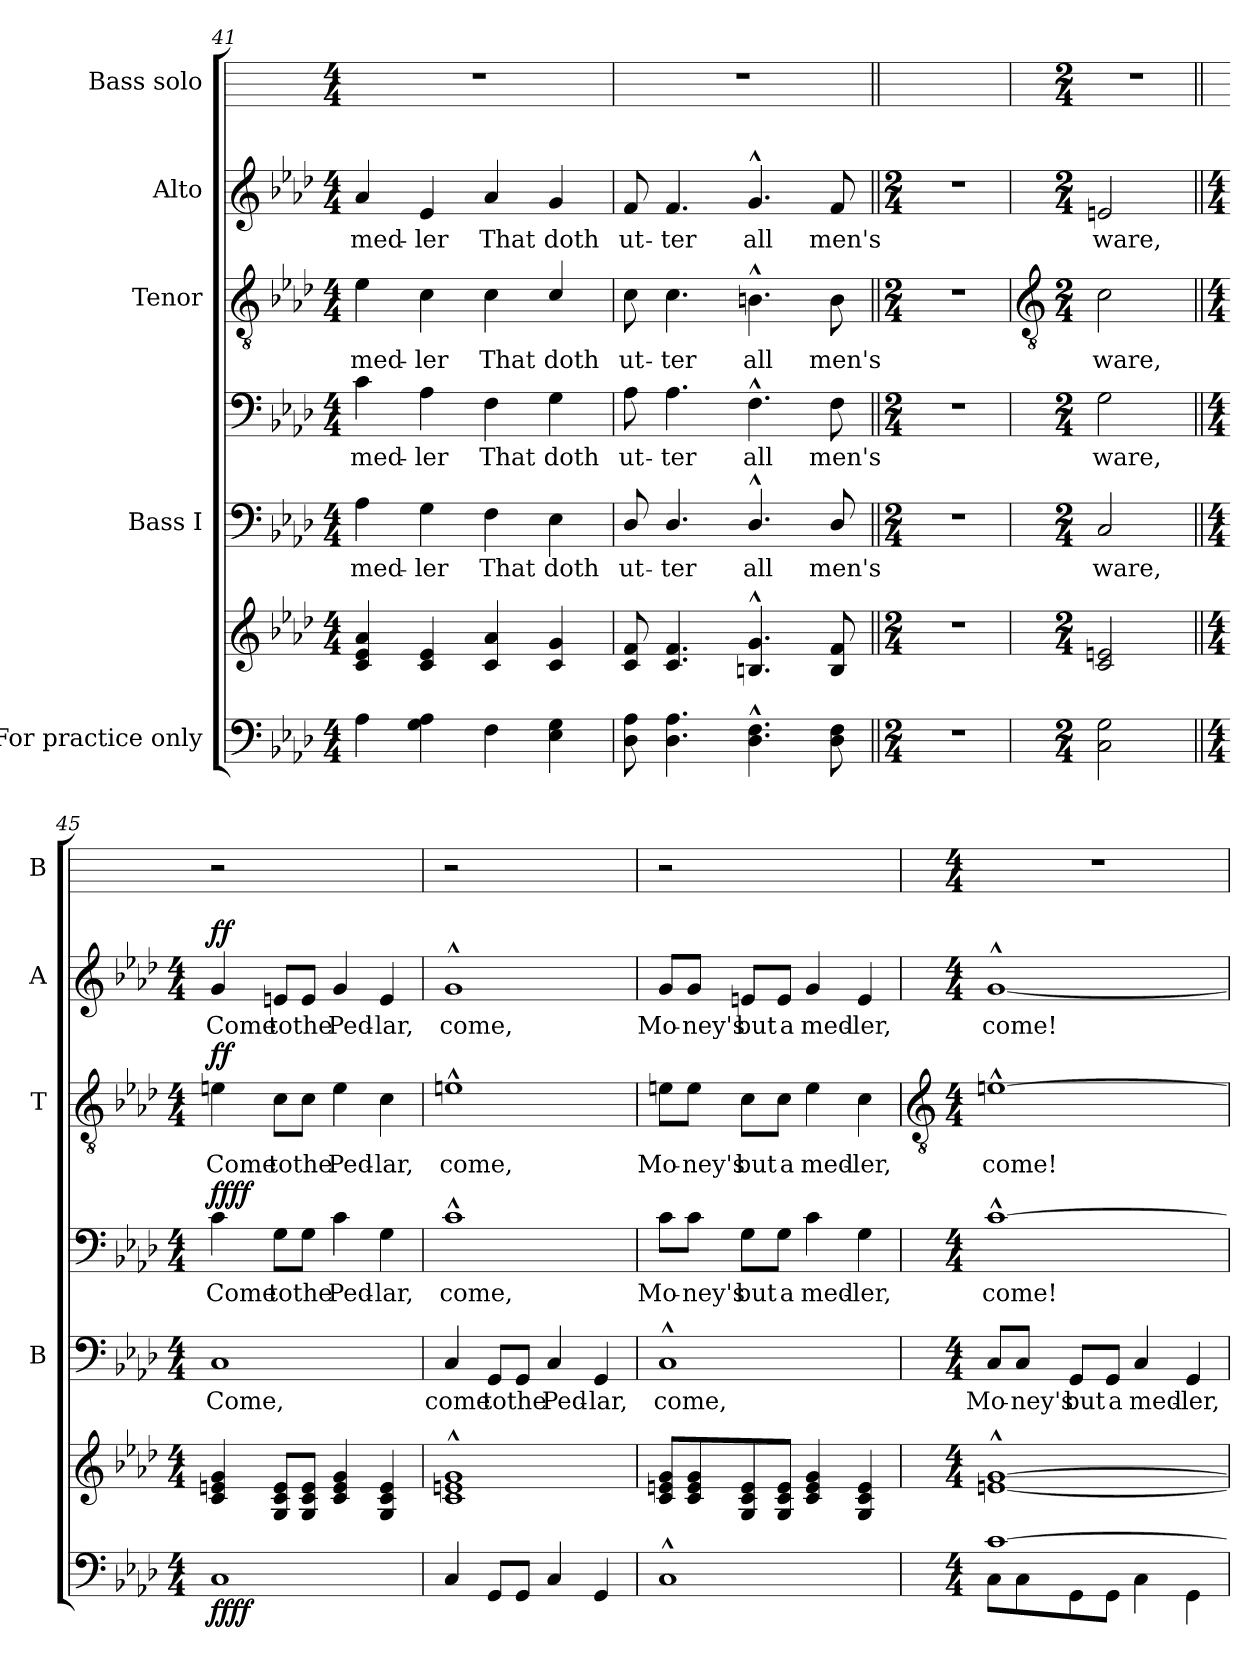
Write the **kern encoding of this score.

**kern	**kern	**dynam	**kern	**text	**kern	**text	**dynam	**kern	**text	**dynam	**kern	**text	**dynam	**kern
*part5	*part5	*part5	*part4	*part4	*part4	*part4	*part4	*part3	*part3	*part3	*part2	*part2	*part2	*part1
*staff7	*staff6	*staff6/7	*staff5	*staff5	*staff4	*staff4	*staff4/5	*staff3	*staff3	*staff3	*staff2	*staff2	*staff2	*staff1
*I"For practice  only	*	*	*I"Bass I	*	*	*	*	*I"Tenor	*	*	*I"Alto	*	*	*I"Bass solo
*	*	*	*I'B	*	*	*	*	*I'T	*	*	*I'A	*	*	*I'B
*clefF4	*clefG2	*	*clefF4	*	*clefF4	*	*	*clefGv2	*	*	*clefG2	*	*	*
*k[b-e-a-d-]	*k[b-e-a-d-]	*	*k[b-e-a-d-]	*	*k[b-e-a-d-]	*	*	*k[b-e-a-d-]	*	*	*k[b-e-a-d-]	*	*	*
*A-:	*A-:	*	*A-:	*	*A-:	*	*	*A-:	*	*	*A-:	*	*	*
*M4/4	*M4/4	*	*M4/4	*	*M4/4	*	*	*M4/4	*	*	*M4/4	*	*	*M4/4
=41	=41	=41	=41	=41	=41	=41	=41	=41	=41	=41	=41	=41	=41	=41
!	!	!	!	!LO:LY:b	!	!LO:LY:b	!	!	!LO:LY:b	!	!	!LO:LY:b	!	!
4A-	4c 4e- 4a-	.	4A-	med-	4c	med-	.	4e-	med-	.	4a-	med-	.	1r
!	!	!	!	!LO:LY:b	!	!LO:LY:b	!	!	!LO:LY:b	!	!	!LO:LY:b	!	!
4G 4A-	4c 4e-	.	4G	-ler	4A-	-ler	.	4c	-ler	.	4e-	-ler	.	.
!	!	!	!	!LO:LY:b	!	!LO:LY:b	!	!	!LO:LY:b	!	!	!LO:LY:b	!	!
4F	4c 4a-	.	4F	That	4F	That	.	4c	That	.	4a-	That	.	.
!	!	!	!	!LO:LY:b	!	!LO:LY:b	!	!	!LO:LY:b	!	!	!LO:LY:b	!	!
4E- 4G	4c/ 4g/	.	4E-	doth	4G\	doth	.	4c/	doth	.	4g/	doth	.	.
=42	=42	=42	=42	=42	=42	=42	=42	=42	=42	=42	=42	=42	=42	=42
!	!	!	!	!LO:LY:b	!	!LO:LY:b	!	!	!LO:LY:b	!	!	!LO:LY:b	!	!
8D- 8A-	8c 8f	.	8D-/	ut-	8A-	ut-	.	8c	ut-	.	8f	ut-	.	1r
!	!	!	!	!LO:LY:b	!	!LO:LY:b	!	!	!LO:LY:b	!	!	!LO:LY:b	!	!
4.D- 4.A-	4.c 4.f	.	4.D-/	-ter	4.A-	-ter	.	4.c	-ter	.	4.f	-ter	.	.
!	!	!	!	!LO:LY:b	!	!LO:LY:b	!	!	!LO:LY:b	!	!	!LO:LY:b	!	!
4.D-^^ 4.F^^	4.Bn/^^ 4.g/^^	.	4.D-^^/	all	4.F^^\	all	.	4.Bn^^\	all	.	4.g^^/	all	.	.
!	!	!	!	!LO:LY:b	!	!LO:LY:b	!	!	!LO:LY:b	!	!	!LO:LY:b	!	!
8D- 8F	8B 8f	.	8D-/	men's	8F	men's	.	8B	men's	.	8f	men's	.	.
=43||	=43||	=43||	=43||	=43||	=43||	=43||	=43||	=43||	=43||	=43||	=43||	=43||	=43||	=43||
*M2/4	*M2/4	*	*M2/4	*	*M2/4	*	*	*M2/4	*	*	*M2/4	*	*	*
2r	2r	.	2r	.	2r	.	.	2r	.	.	2r	.	.	2ryy
!!LO:LB:g=z
=44	=44	=44	=44	=44	=44	=44	=44	=44	=44	=44	=44	=44	=44	=44
*	*	*	*	*	*	*	*	*clefGv2	*	*	*	*	*	*
*M2/4	*M2/4	*	*M2/4	*	*M2/4	*	*	*M2/4	*	*	*M2/4	*	*	*M2/4
!	!	!	!	!LO:LY:b	!	!LO:LY:b	!	!	!LO:LY:b	!	!	!LO:LY:b	!	!
2C 2G	2c 2en	.	2C	ware,	2G	ware,	.	2c	ware,	.	2en	ware,	.	2r
=45||	=45||	=45||	=45||	=45||	=45||	=45||	=45||	=45||	=45||	=45||	=45||	=45||	=45||	=45||
*M4/4	*M4/4	*	*M4/4	*	*M4/4	*	*	*M4/4	*	*	*M4/4	*	*	*
!	!	!LO:DY:b=2	!	!LO:LY:b	!	!LO:LY:b	!	!	!LO:LY:b	!	!	!LO:LY:b	!	!
!	!	!LO:DY:n=1:b	!	!	!	!	!LO:DY:b=2	!	!	!	!	!	!	!
!	!	!	!	!	!	!	!LO:DY:n=1:b	!	!	!LO:DY:b	!	!	!LO:DY:b	!
1C	4c/ 4en/ 4g/	ff ff	1C	Come,	4c\	Come	ff ff	4en\	Come	ff	4g/	Come	ff	2r
!	!	!	!	!	!	!LO:LY:b	!	!	!LO:LY:b	!	!	!LO:LY:b	!	!
.	8G 8c 8eL	.	.	.	8G\L	to	.	8c\L	to	.	8en/L	to	.	.
!	!	!	!	!	!	!LO:LY:b	!	!	!LO:LY:b	!	!	!LO:LY:b	!	!
.	8G 8c 8eJ	.	.	.	8G\J	the	.	8c\J	the	.	8e/J	the	.	.
!	!	!	!	!	!	!LO:LY:b	!	!	!LO:LY:b	!	!	!LO:LY:b	!	!
.	4c/ 4e/ 4g/	.	.	.	4c\	Ped-	.	4e\	Ped-	.	4g/	Ped-	.	2ryy
!	!	!	!	!	!	!LO:LY:b	!	!	!LO:LY:b	!	!	!LO:LY:b	!	!
.	4G 4c 4e	.	.	.	4G	-lar,	.	4c	-lar,	.	4e	-lar,	.	.
=46	=46	=46	=46	=46	=46	=46	=46	=46	=46	=46	=46	=46	=46	=46
!	!	!	!	!LO:LY:b	!	!LO:LY:b	!	!	!LO:LY:b	!	!	!LO:LY:b	!	!
4C	1c^^ 1en^^ 1g^^	.	4C	come	1c^^	come,	.	1en^^	come,	.	1g^^	come,	.	2r
!	!	!	!	!LO:LY:b	!	!	!	!	!	!	!	!	!	!
8GGL	.	.	8GG/L	to	.	.	.	.	.	.	.	.	.	.
!	!	!	!	!LO:LY:b	!	!	!	!	!	!	!	!	!	!
8GGJ	.	.	8GG/J	the	.	.	.	.	.	.	.	.	.	.
!	!	!	!	!LO:LY:b	!	!	!	!	!	!	!	!	!	!
4C	.	.	4C	Ped-	.	.	.	.	.	.	.	.	.	2ryy
!	!	!	!	!LO:LY:b	!	!	!	!	!	!	!	!	!	!
4GG	.	.	4GG	-lar,	.	.	.	.	.	.	.	.	.	.
=47	=47	=47	=47	=47	=47	=47	=47	=47	=47	=47	=47	=47	=47	=47
!	!	!	!	!LO:LY:b	!	!LO:LY:b	!	!	!LO:LY:b	!	!	!LO:LY:b	!	!
1C^^	8c/ 8en/ 8g/L	.	1C^^	come,	8c\L	Mo-	.	8en\L	Mo-	.	8g/L	Mo-	.	2r
!	!	!	!	!	!	!LO:LY:b	!	!	!LO:LY:b	!	!	!LO:LY:b	!	!
.	8c/ 8e/ 8g/	.	.	.	8c\J	-ney's	.	8e\J	-ney's	.	8g/J	-ney's	.	.
!	!	!	!	!	!	!LO:LY:b	!	!	!LO:LY:b	!	!	!LO:LY:b	!	!
.	8G 8c 8e	.	.	.	8G\L	but	.	8c\L	but	.	8en/L	but	.	.
!	!	!	!	!	!	!LO:LY:b	!	!	!LO:LY:b	!	!	!LO:LY:b	!	!
.	8G 8c 8eJ	.	.	.	8G\J	a	.	8c\J	a	.	8e/J	a	.	.
!	!	!	!	!	!	!LO:LY:b	!	!	!LO:LY:b	!	!	!LO:LY:b	!	!
.	4c/ 4e/ 4g/	.	.	.	4c\	med-	.	4e\	med-	.	4g/	med-	.	2ryy
!	!	!	!	!	!	!LO:LY:b	!	!	!LO:LY:b	!	!	!LO:LY:b	!	!
.	4G 4c 4e	.	.	.	4G	-ler,	.	4c	-ler,	.	4e	-ler,	.	.
!!LO:LB:g=z
=48	=48	=48	=48	=48	=48	=48	=48	=48	=48	=48	=48	=48	=48	=48
*	*	*	*	*	*	*	*	*clefGv2	*	*	*	*	*	*
*M4/4	*M4/4	*	*M4/4	*	*M4/4	*	*	*M4/4	*	*	*M4/4	*	*	*M4/4
*^	*	*	*	*	*	*	*	*	*	*	*	*	*	*
!	!	!	!	!	!LO:LY:b	!	!LO:LY:b	!	!	!LO:LY:b	!	!	!LO:LY:b	!	!
[1c/	8C\L	[1en/^^ [1g/^^	.	8C/L	Mo-	[1c^^\	come!	.	[1en^^\	come!	.	[1g^^/	come!	.	1r
!	!	!	!	!	!LO:LY:b	!	!	!	!	!	!	!	!	!	!
.	8C\	.	.	8C/J	-ney's	.	.	.	.	.	.	.	.	.	.
!	!	!	!	!	!LO:LY:b	!	!	!	!	!	!	!	!	!	!
.	8GG\	.	.	8GG/L	but	.	.	.	.	.	.	.	.	.	.
!	!	!	!	!	!LO:LY:b	!	!	!	!	!	!	!	!	!	!
.	8GG\J	.	.	8GG/J	a	.	.	.	.	.	.	.	.	.	.
!	!	!	!	!	!LO:LY:b	!	!	!	!	!	!	!	!	!	!
.	4C\	.	.	4C	med-	.	.	.	.	.	.	.	.	.	.
!	!	!	!	!	!LO:LY:b	!	!	!	!	!	!	!	!	!	!
.	4GG\	.	.	4GG	-ler,	.	.	.	.	.	.	.	.	.	.
*v	*v	*	*	*	*	*	*	*	*	*	*	*	*	*	*
=	=	=	=	=	=	=	=	=	=	=	=	=	=	=
*-	*-	*-	*-	*-	*-	*-	*-	*-	*-	*-	*-	*-	*-	*-
